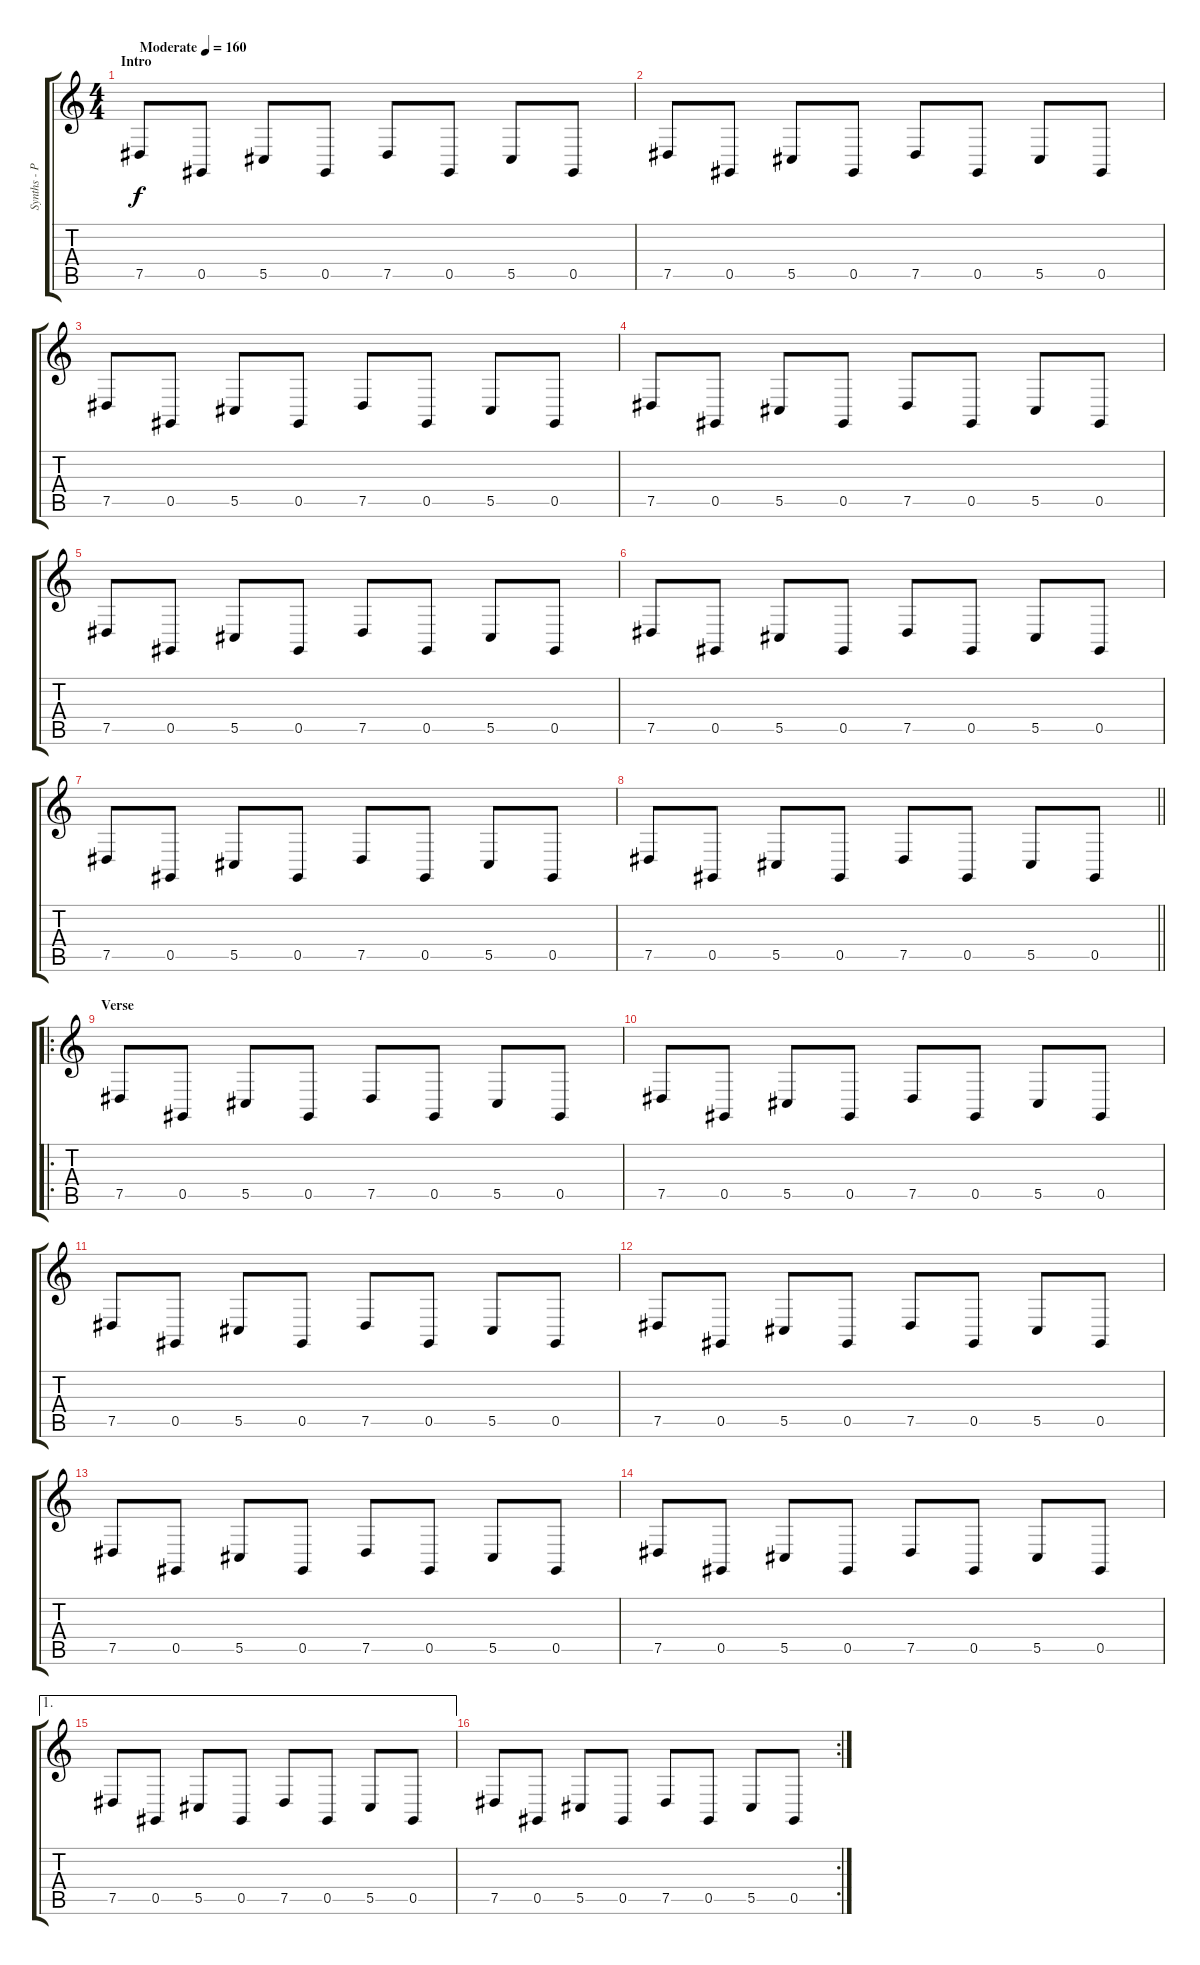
\track ("Synths - Pennie" "Synths - P") {instrument lead1square}
\staff {score tabs}
\tuning (Eb4 Bb3 Gb3 Db3 Ab2 Eb2) {hide}
\ts (4 4)
\section ("" "Intro")
\tempo (160 "Moderate")
\clef g2
\ks c
7.5.8{dy f instrument lead1square} 0.5.8 5.5.8 0.5.8 7.5.8 0.5.8 5.5.8 0.5.8 |
7.5.8 0.5.8 5.5.8 0.5.8 7.5.8 0.5.8 5.5.8 0.5.8 |
7.5.8 0.5.8 5.5.8 0.5.8 7.5.8 0.5.8 5.5.8 0.5.8 |
7.5.8 0.5.8 5.5.8 0.5.8 7.5.8 0.5.8 5.5.8 0.5.8 |
7.5.8 0.5.8 5.5.8 0.5.8 7.5.8 0.5.8 5.5.8 0.5.8 |
7.5.8 0.5.8 5.5.8 0.5.8 7.5.8 0.5.8 5.5.8 0.5.8 |
7.5.8 0.5.8 5.5.8 0.5.8 7.5.8 0.5.8 5.5.8 0.5.8 |
\barLineRight lightlight
7.5.8 0.5.8 5.5.8 0.5.8 7.5.8 0.5.8 5.5.8 0.5.8 |
\ro
\section ("" "Verse")
7.5.8 0.5.8 5.5.8 0.5.8 7.5.8 0.5.8 5.5.8 0.5.8 |
7.5.8 0.5.8 5.5.8 0.5.8 7.5.8 0.5.8 5.5.8 0.5.8 |
7.5.8 0.5.8 5.5.8 0.5.8 7.5.8 0.5.8 5.5.8 0.5.8 |
7.5.8 0.5.8 5.5.8 0.5.8 7.5.8 0.5.8 5.5.8 0.5.8 |
7.5.8 0.5.8 5.5.8 0.5.8 7.5.8 0.5.8 5.5.8 0.5.8 |
7.5.8 0.5.8 5.5.8 0.5.8 7.5.8 0.5.8 5.5.8 0.5.8 |
\ae 1
7.5.8 0.5.8 5.5.8 0.5.8 7.5.8 0.5.8 5.5.8 0.5.8 |
\rc 2
7.5.8 0.5.8 5.5.8 0.5.8 7.5.8 0.5.8 5.5.8 0.5.8
